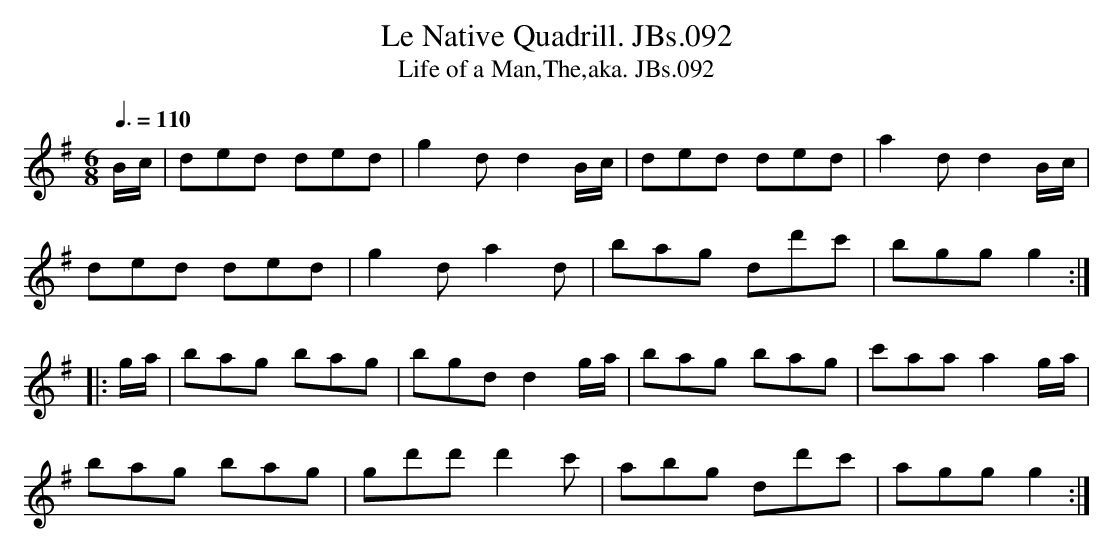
X:1
T:Le Native Quadrill. JBs.092
T:Life of a Man,The,aka. JBs.092
M:6/8
L:1/8
Q:3/8=110
K:G
B/c/|ded ded|g2dd2B/c/|ded ded|a2dd2B/c/|
ded ded|g2da2d|bag dd'c'|bgg g2:|
|:g/a/|bag bag|bgdd2g/a/|bag bag |c'aa a2g/a/|
bag bag|gd'd'd'2c'|abg dd'c'|agg g2:|
